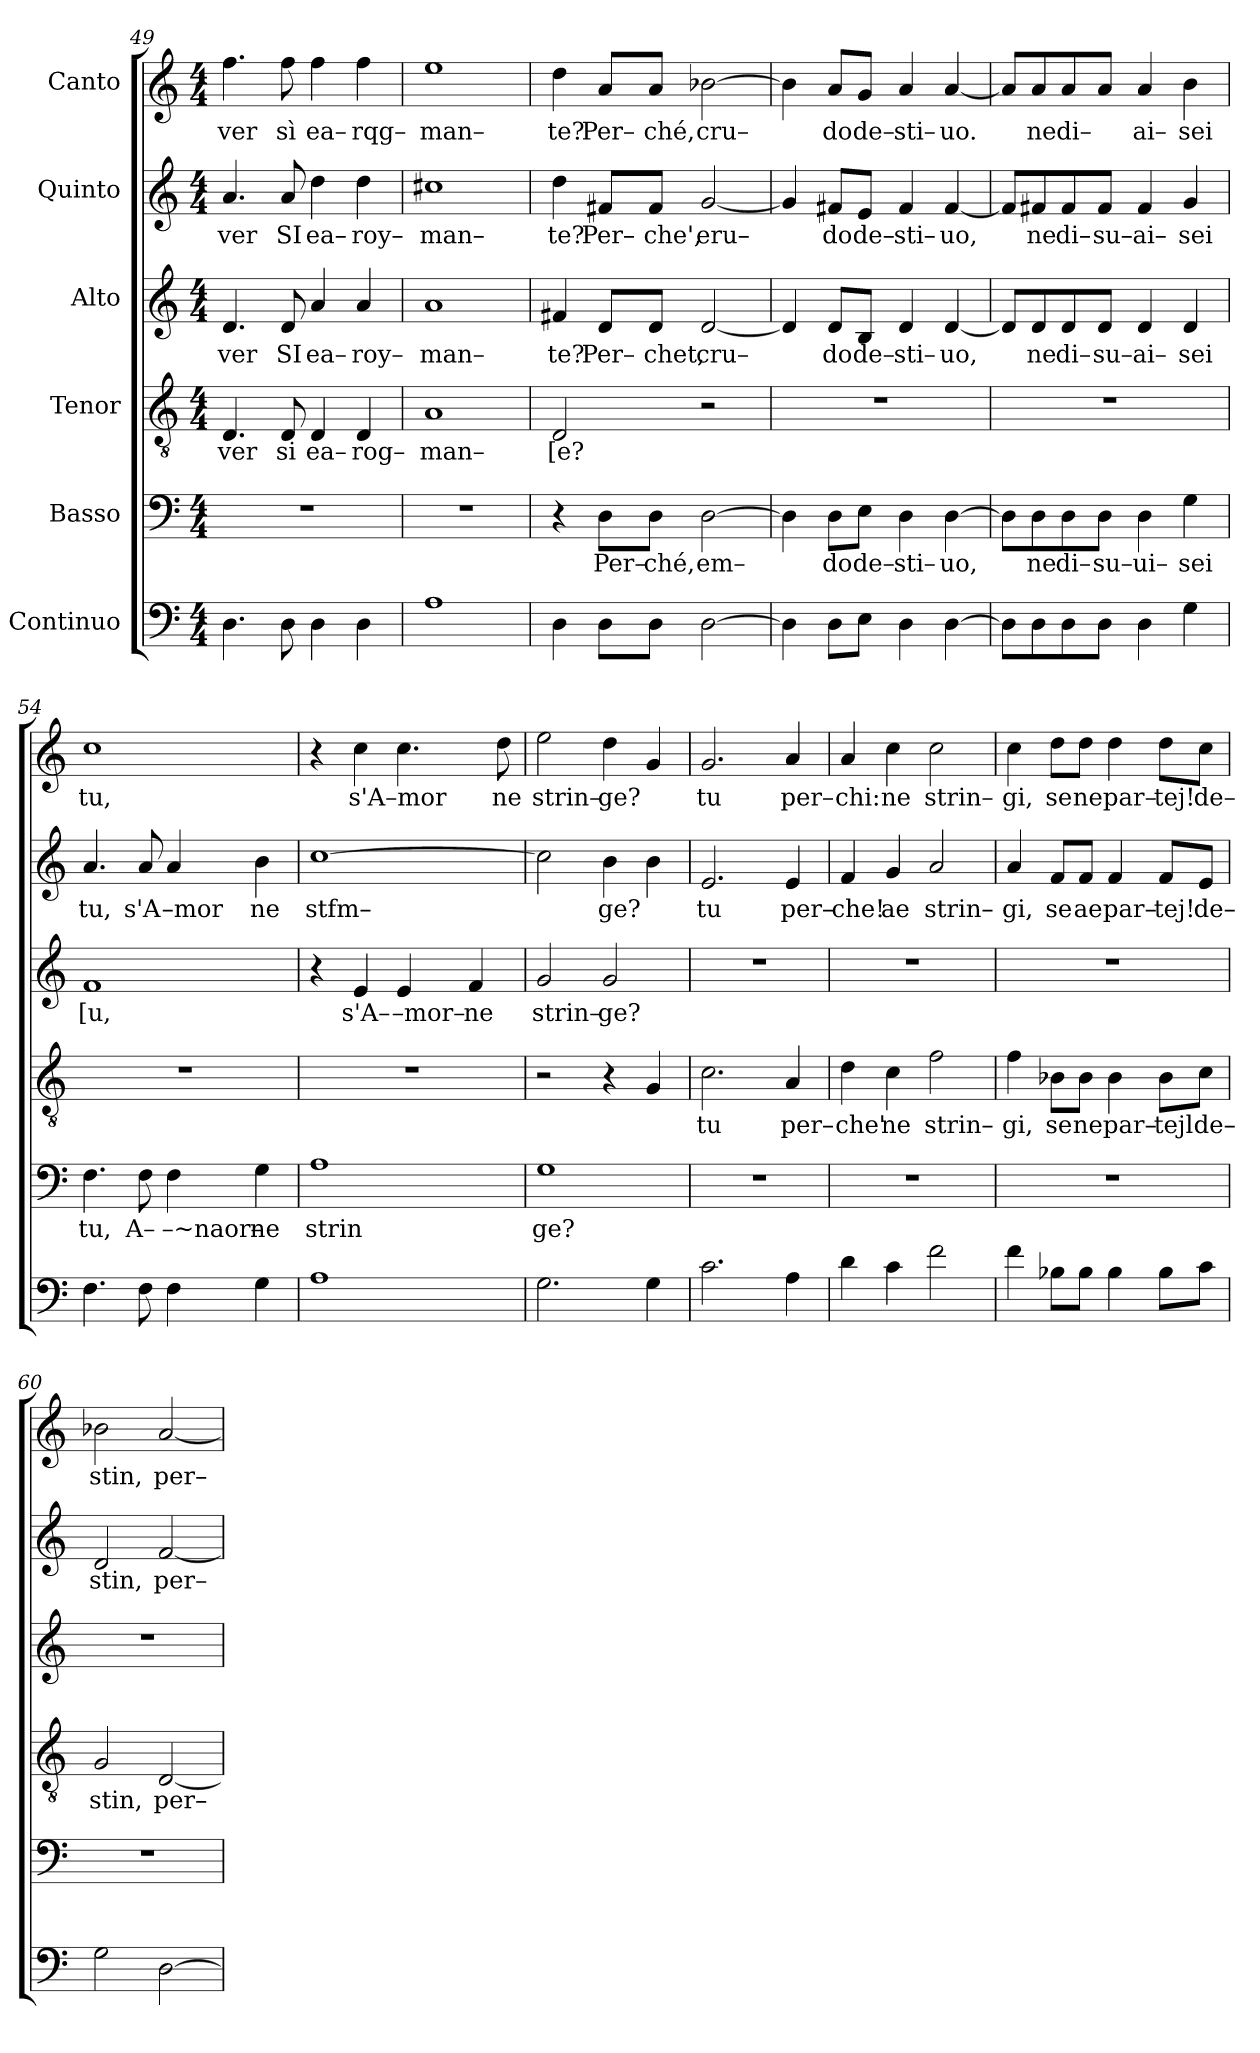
**kern	**kern	**text	**kern	**text	**kern	**text	**kern	**text	**kern	**text
*part6	*part5	*part5	*part4	*part4	*part3	*part3	*part2	*part2	*part1	*part1
*staff6	*staff5	*staff5	*staff4	*staff4	*staff3	*staff3	*staff2	*staff2	*staff1	*staff1
*I"Continuo	*I"Basso	*	*I"Tenor	*	*I"Alto	*	*I"Quinto	*	*I"Canto	*
*clefF4	*clefF4	*	*clefGv2	*	*clefG2	*	*clefG2	*	*clefG2	*
*k[]	*k[]	*	*k[]	*	*k[]	*	*k[]	*	*k[]	*
*M4/4	*M4/4	*	*M4/4	*	*M4/4	*	*M4/4	*	*M4/4	*
=49	=49	=49	=49	=49	=49	=49	=49	=49	=49	=49
!	!	!	!	!LO:LY:b	!	!LO:LY:b	!	!LO:LY:b	!	!LO:LY:b
4.D\	1r	.	4.D/	ver	4.d/	ver	4.a/	ver	4.ff\	ver
!	!	!	!	!LO:LY:b	!	!LO:LY:b	!	!LO:LY:b	!	!LO:LY:b
8D\	.	.	8D/	si	8d/	SI	8a/	SI	8ff\	sì
!	!	!	!	!LO:LY:b	!	!LO:LY:b	!	!LO:LY:b	!	!LO:LY:b
4D\	.	.	4D/	ea–	4a/	ea–	4dd\	ea–	4ff\	ea–
!	!	!	!	!LO:LY:b	!	!LO:LY:b	!	!LO:LY:b	!	!LO:LY:b
4D\	.	.	4D/	rog–	4a/	roy–	4dd\	roy–	4ff\	rqg–
=50	=50	=50	=50	=50	=50	=50	=50	=50	=50	=50
!	!	!	!	!LO:LY:b	!	!LO:LY:b	!	!LO:LY:b	!	!LO:LY:b
1A	1r	.	1A	man–	1a	man–	1cc#X	man–	1ee	man–
=51	=51	=51	=51	=51	=51	=51	=51	=51	=51	=51
!	!	!	!	!LO:LY:b	!	!LO:LY:b	!	!LO:LY:b	!	!LO:LY:b
4D\	4r	.	2D/	[e?	4f#X/	te?	4dd\	te?	4dd\	te?
!	!	!LO:LY:b	!	!	!	!LO:LY:b	!	!LO:LY:b	!	!LO:LY:b
8D\L	8D\L	Per–	.	.	8d/L	Per–	8f#X/L	Per–	8a/L	Per–
!	!	!LO:LY:b	!	!	!	!LO:LY:b	!	!LO:LY:b	!	!LO:LY:b
8D\J	8D\J	ché,	.	.	8d/J	chet,	8f#/J	che',	8a/J	ché,
!	!	!LO:LY:b	!	!	!	!LO:LY:b	!	!LO:LY:b	!	!LO:LY:b
[2D\	[2D\	em–	2r	.	[2d/	cru–	[2g/	eru–	[2b-X\	cru–
=52	=52	=52	=52	=52	=52	=52	=52	=52	=52	=52
4D\]	4D\]	.	1r	.	4d/]	.	4g/]	.	4b-\]	.
!	!	!LO:LY:b	!	!	!	!LO:LY:b	!	!LO:LY:b	!	!LO:LY:b
8D\L	8D\L	do	.	.	8d/L	do	8f#X/L	do	8a/L	do
!	!	!LO:LY:b	!	!	!	!LO:LY:b	!	!LO:LY:b	!	!LO:LY:b
8E\J	8E\J	de–	.	.	8B/J	de–	8e/J	de–	8g/J	de–
!	!	!LO:LY:b	!	!	!	!LO:LY:b	!	!LO:LY:b	!	!LO:LY:b
4D\	4D\	sti–	.	.	4d/	sti–	4f#/	sti–	4a/	sti–
!	!	!LO:LY:b	!	!	!	!LO:LY:b	!	!LO:LY:b	!	!LO:LY:b
[4D\	[4D\	uo,	.	.	[4d/	uo,	[4f#/	uo,	[4a/	uo.
=53	=53	=53	=53	=53	=53	=53	=53	=53	=53	=53
8D\L]	8D\L]	.	1r	.	8d/L]	.	8f#/L]	.	8a/L]	.
!	!	!LO:LY:b	!	!	!	!LO:LY:b	!	!LO:LY:b	!	!LO:LY:b
8D\	8D\	ne	.	.	8d/	ne	8f#X/	ne	8a/	ne
!	!	!LO:LY:b	!	!	!	!LO:LY:b	!	!LO:LY:b	!	!LO:LY:b
8D\	8D\	di–	.	.	8d/	di–	8f#/	di–	8a/	di–
!	!	!LO:LY:b	!	!	!	!LO:LY:b	!	!LO:LY:b	!	!
8D\J	8D\J	su–	.	.	8d/J	su–	8f#/J	su–	8a/J	.
!	!	!LO:LY:b	!	!	!	!LO:LY:b	!	!LO:LY:b	!	!LO:LY:b
4D\	4D\	ui–	.	.	4d/	ai–	4f#/	ai–	4a/	ai–
!	!	!LO:LY:b	!	!	!	!LO:LY:b	!	!LO:LY:b	!	!LO:LY:b
4G\	4G\	sei	.	.	4d/	sei	4g/	sei	4b\	sei
=54	=54	=54	=54	=54	=54	=54	=54	=54	=54	=54
!	!	!LO:LY:b	!	!	!	!LO:LY:b	!	!LO:LY:b	!	!LO:LY:b
4.F\	4.F\	tu,	1r	.	1f	[u,	4.a/	tu,	1cc	tu,
!	!	!LO:LY:b	!	!	!	!	!	!LO:LY:b	!	!
8F\	8F\	A–	.	.	.	.	8a/	s'A	.	.
!	!	!LO:LY:b	!	!	!	!	!	!LO:LY:b	!	!
4F\	4F\	–~naor–	.	.	.	.	4a/	–mor	.	.
!	!	!LO:LY:b	!	!	!	!	!	!LO:LY:b	!	!
4G\	4G\	ne	.	.	.	.	4b\	ne	.	.
=55	=55	=55	=55	=55	=55	=55	=55	=55	=55	=55
!	!	!LO:LY:b	!	!	!	!	!	!LO:LY:b	!	!
1A	1A	strin	1r	.	4r	.	[1cc	stfm–	4r	.
!	!	!	!	!	!	!LO:LY:b	!	!	!	!LO:LY:b
.	.	.	.	.	4e/	s'A–	.	.	4cc\	s'A–mor
!	!	!	!	!	!	!LO:LY:b	!	!	!	!
.	.	.	.	.	4e/	–mor–	.	.	4.cc\	.
!	!	!	!	!	!	!LO:LY:b	!	!	!	!
.	.	.	.	.	4f/	ne	.	.	.	.
!	!	!	!	!	!	!	!	!	!	!LO:LY:b
.	.	.	.	.	.	.	.	.	8dd\	ne
=56	=56	=56	=56	=56	=56	=56	=56	=56	=56	=56
!	!	!LO:LY:b	!	!	!	!LO:LY:b	!	!	!	!LO:LY:b
2.G\	1G	ge?	2r	.	2g/	strin–	2cc\]	.	2ee\	strin–
!	!	!	!	!	!	!LO:LY:b	!	!LO:LY:b	!	!LO:LY:b
.	.	.	4r	.	2g/	ge?	4b\	ge?	4dd\	ge?
4G\	.	.	4G/	.	.	.	4b\	.	4g/	.
=57	=57	=57	=57	=57	=57	=57	=57	=57	=57	=57
!	!	!	!	!LO:LY:b	!	!	!	!LO:LY:b	!	!LO:LY:b
2.c\	1r	.	2.c\	tu	1r	.	2.e/	tu	2.g/	tu
!	!	!	!	!LO:LY:b	!	!	!	!LO:LY:b	!	!LO:LY:b
4A\	.	.	4A/	per–	.	.	4e/	per–	4a/	per–
=58	=58	=58	=58	=58	=58	=58	=58	=58	=58	=58
!	!	!	!	!LO:LY:b	!	!	!	!LO:LY:b	!	!LO:LY:b
4d\	1r	.	4d\	che'	1r	.	4f/	che!	4a/	chi:
!	!	!	!	!LO:LY:b	!	!	!	!LO:LY:b	!	!LO:LY:b
4c\	.	.	4c\	ne	.	.	4g/	ae	4cc\	ne
!	!	!	!	!LO:LY:b	!	!	!	!LO:LY:b	!	!LO:LY:b
2f\	.	.	2f\	strin–	.	.	2a/	strin–	2cc\	strin–
=59	=59	=59	=59	=59	=59	=59	=59	=59	=59	=59
!	!	!	!	!LO:LY:b	!	!	!	!LO:LY:b	!	!LO:LY:b
4f\	1r	.	4f\	gi,	1r	.	4a/	gi,	4cc\	gi,
!	!	!	!	!LO:LY:b	!	!	!	!LO:LY:b	!	!LO:LY:b
8B-X\L	.	.	8B-X\L	se	.	.	8f/L	se	8dd\L	se
!	!	!	!	!LO:LY:b	!	!	!	!LO:LY:b	!	!LO:LY:b
8B-\J	.	.	8B-\J	ne	.	.	8f/J	ae	8dd\J	ne
!	!	!	!	!LO:LY:b	!	!	!	!LO:LY:b	!	!LO:LY:b
4B-\	.	.	4B-\	par–	.	.	4f/	par–	4dd\	par–
!	!	!	!	!LO:LY:b	!	!	!	!LO:LY:b	!	!LO:LY:b
8B-\L	.	.	8B-\L	tejl	.	.	8f/L	tej!	8dd\L	tej!
!	!	!	!	!LO:LY:b	!	!	!	!LO:LY:b	!	!LO:LY:b
8c\J	.	.	8c\J	de–	.	.	8e/J	de–	8cc\J	de–
=60	=60	=60	=60	=60	=60	=60	=60	=60	=60	=60
!	!	!	!	!LO:LY:b	!	!	!	!LO:LY:b	!	!LO:LY:b
2G\	1r	.	2G/	stin,	1r	.	2d/	stin,	2b-X\	stin,
!	!	!	!	!LO:LY:b	!	!	!	!LO:LY:b	!	!LO:LY:b
[2D\	.	.	[2D/	per–	.	.	[2f/	per–	[2a/	per–
=	=	=	=	=	=	=	=	=	=	=
*-	*-	*-	*-	*-	*-	*-	*-	*-	*-	*-
